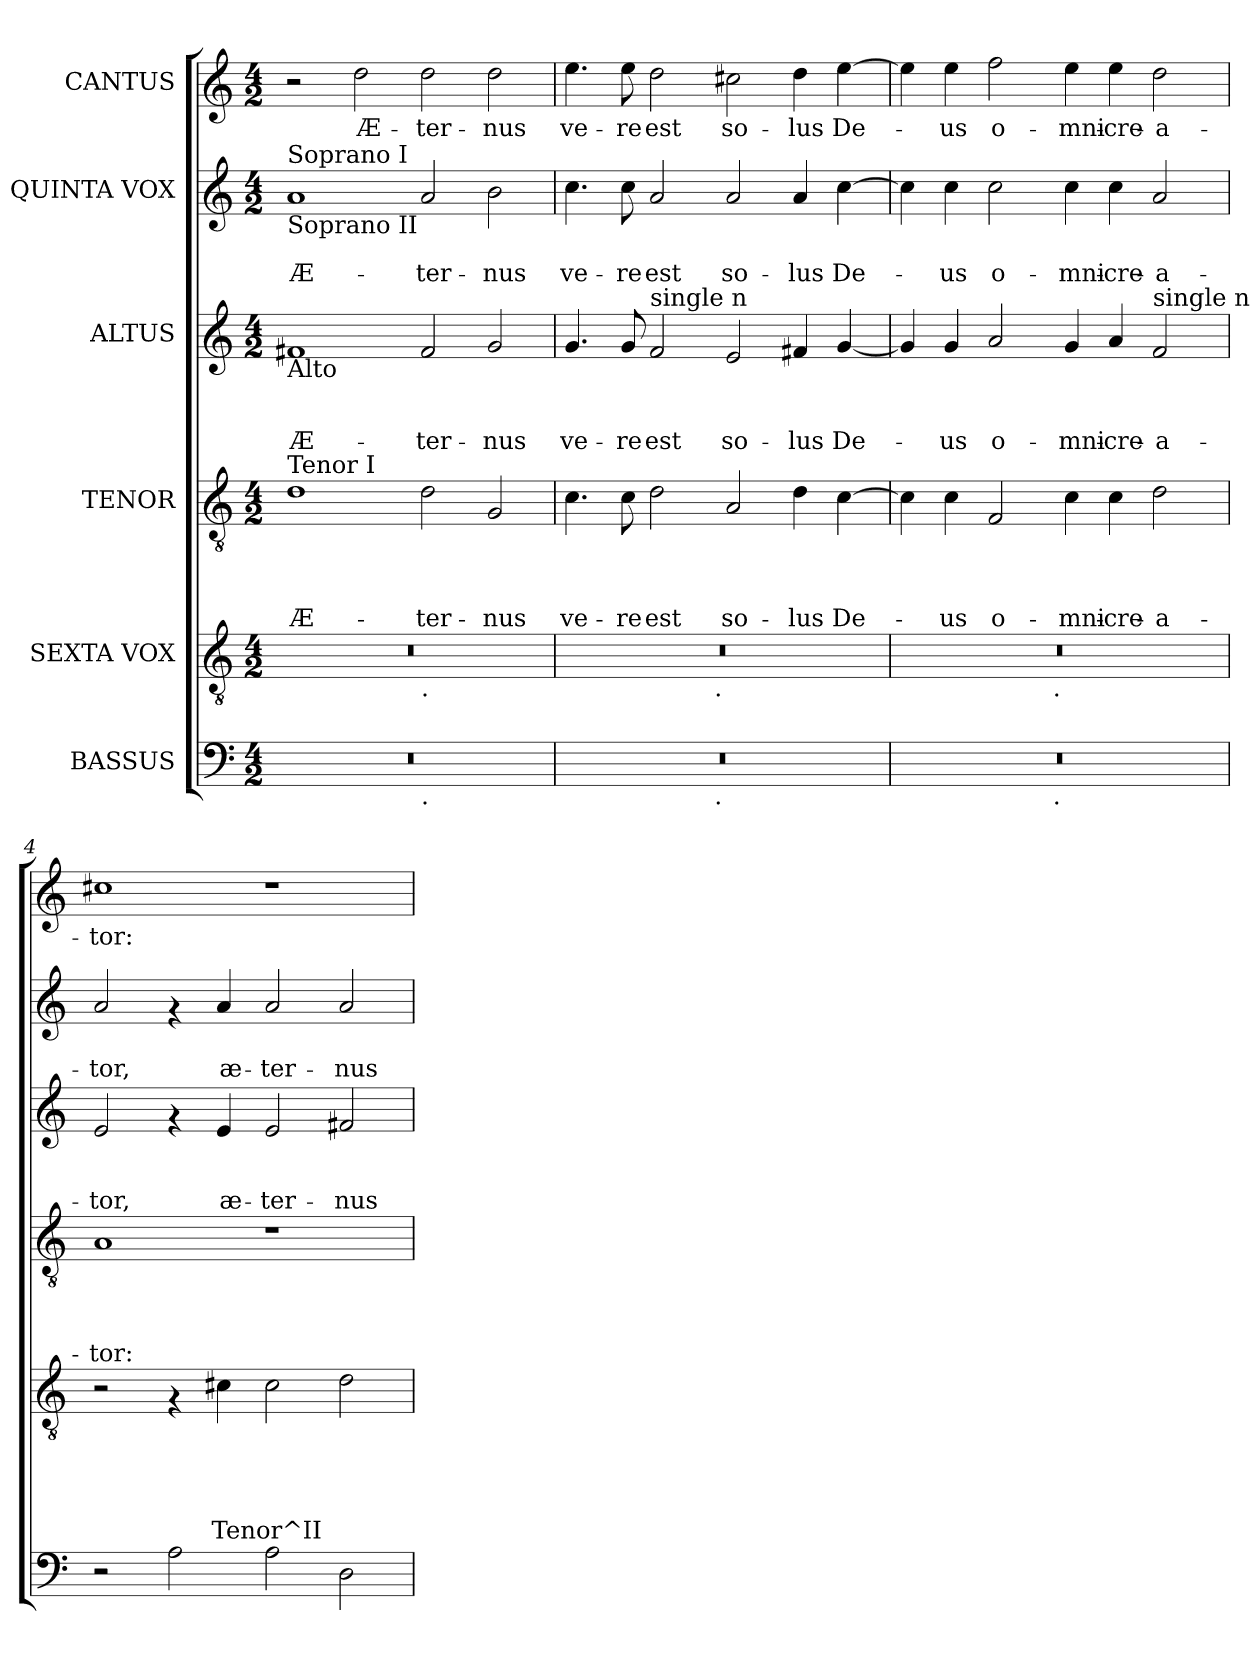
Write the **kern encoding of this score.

**kern	**kern	**text	**text	**text	**text	**text	**kern	**text	**text	**text	**text	**kern	**text	**text	**text	**kern	**text	**text	**kern	**text
*part6	*part5	*part5	*part5	*part5	*part5	*part5	*part4	*part4	*part4	*part4	*part4	*part3	*part3	*part3	*part3	*part2	*part2	*part2	*part1	*part1
*staff6	*staff5	*staff5	*staff5	*staff5	*staff5	*staff5	*staff4	*staff4	*staff4	*staff4	*staff4	*staff3	*staff3	*staff3	*staff3	*staff2	*staff2	*staff2	*staff1	*staff1
*I"BASSUS	*I"SEXTA VOX	*	*	*	*	*	*I"TENOR	*	*	*	*	*I"ALTUS	*	*	*	*I"QUINTA VOX	*	*	*I"CANTUS	*
*clefF4	*clefGv2	*	*	*	*	*	*clefGv2	*	*	*	*	*clefG2	*	*	*	*clefG2	*	*	*clefG2	*
*k[]	*k[]	*	*	*	*	*	*k[]	*	*	*	*	*k[]	*	*	*	*k[]	*	*	*k[]	*
*C:	*C:	*	*	*	*	*	*C:	*	*	*	*	*C:	*	*	*	*C:	*	*	*C:	*
*M4/2	*M4/2	*	*	*	*	*	*M4/2	*	*	*	*	*M4/2	*	*	*	*M4/2	*	*	*M4/2	*
=1	=1	=1	=1	=1	=1	=1	=1	=1	=1	=1	=1	=1	=1	=1	=1	=1	=1	=1	=1	=1
!	!	!	!	!	!	!	!	!	!	!	!	!	!	!	!	!LO:TX:b:t=Soprano II	!	!	!	!
!	!	!	!	!	!	!	!	!	!	!	!	!	!	!	!	!LO:TX:a:t=Soprano I	!	!	!	!
!	!	!	!	!	!	!	!	!	!	!	!	!LO:TX:b:t=Alto	!	!	!	!	!	!	!	!
!	!	!	!	!	!	!	!LO:TX:a:t=Tenor I	!	!	!	!	!	!	!	!	!	!	!	!	!
!	!	!	!	!	!	!	!	!	!	!	!LO:LY:b	!	!	!	!LO:LY:b	!	!	!LO:LY:b	!	!
*^	*^	*	*	*	*	*	*	*	*	*	*	*	*	*	*	*	*	*	*	*
0r	1ryy	0r	1ryy	.	.	.	.	.	1d	.	.	.	Æ-	1f#X	.	.	Æ-	1a	.	Æ-	2r	.
!	!	!	!	!	!	!	!	!	!	!	!	!	!	!	!	!	!	!	!	!	!	!LO:LY:b
.	.	.	.	.	.	.	.	.	.	.	.	.	.	.	.	.	.	.	.	.	2dd\	Æ-
!	!	!	!LO:TX:b:t=.	!	!	!	!	!	!	!	!	!	!	!	!	!	!	!	!	!	!	!
!	!LO:TX:b:t=.	!	!	!	!	!	!	!	!	!	!	!	!	!	!	!	!	!	!	!	!	!
!	!	!	!	!	!	!	!	!	!	!	!	!	!LO:LY:b	!	!	!	!LO:LY:b	!	!	!LO:LY:b	!	!LO:LY:b
.	1ryy	.	1ryy	.	.	.	.	.	2d\	.	.	.	-ter-	2f#/	.	.	-ter-	2a/	.	-ter-	2dd\	-ter-
!	!	!	!	!	!	!	!	!	!	!	!	!	!LO:LY:b	!	!	!	!LO:LY:b	!	!	!LO:LY:b	!	!LO:LY:b
.	.	.	.	.	.	.	.	.	2G/	.	.	.	-nus	2g/	.	.	-nus	2b\	.	-nus	2dd\	-nus
=2	=2	=2	=2	=2	=2	=2	=2	=2	=2	=2	=2	=2	=2	=2	=2	=2	=2	=2	=2	=2	=2	=2
!	!	!	!	!	!	!	!	!	!	!	!	!	!LO:LY:b	!	!	!	!LO:LY:b	!	!	!LO:LY:b	!	!LO:LY:b
0r	2ryy	0r	2ryy	.	.	.	.	.	4.c\	.	.	.	ve-	4.g/	.	.	ve-	4.cc\	.	ve-	4.ee\	ve-
!	!	!	!	!	!	!	!	!	!	!	!	!	!LO:LY:b	!	!	!	!LO:LY:b	!	!	!LO:LY:b	!	!LO:LY:b
.	.	.	.	.	.	.	.	.	8c\	.	.	.	-re	8g/	.	.	-re	8cc\	.	-re	8ee\	-re
!	!	!	!	!	!	!	!	!	!	!	!	!	!	!LO:TX:a:t=single n	!	!	!	!	!	!	!	!
!	!	!	!	!	!	!	!	!	!	!	!	!	!LO:LY:b	!	!	!	!LO:LY:b	!	!	!LO:LY:b	!	!LO:LY:b
.	4...ryy	.	4...ryy	.	.	.	.	.	2d\	.	.	.	est	2f/	.	.	est	2a/	.	est	2dd\	est
!	!	!	!LO:TX:b:t=.	!	!	!	!	!	!	!	!	!	!	!	!	!	!	!	!	!	!	!
!	!LO:TX:b:t=.	!	!	!	!	!	!	!	!	!	!	!	!	!	!	!	!	!	!	!	!	!
.	1ryy	.	1ryy	.	.	.	.	.	.	.	.	.	.	.	.	.	.	.	.	.	.	.
!	!	!	!	!	!	!	!	!	!	!	!	!	!LO:LY:b	!	!	!	!LO:LY:b	!	!	!LO:LY:b	!	!LO:LY:b
.	.	.	.	.	.	.	.	.	2A/	.	.	.	so-	2e/	.	.	so-	2a/	.	so-	2cc#X\	so-
!	!	!	!	!	!	!	!	!	!	!	!	!	!LO:LY:b	!	!	!	!LO:LY:b	!	!	!LO:LY:b	!	!LO:LY:b
.	.	.	.	.	.	.	.	.	4d\	.	.	.	-lus	4f#X/	.	.	-lus	4a/	.	-lus	4dd\	-lus
!	!	!	!	!	!	!	!	!	!	!	!	!	!LO:LY:b	!	!	!	!LO:LY:b	!	!	!LO:LY:b	!	!LO:LY:b
.	.	.	.	.	.	.	.	.	[>4c\	.	.	.	De-	[<4g/	.	.	De-	[>4cc\	.	De-	[>4ee\	De-
.	32ryy	.	32ryy	.	.	.	.	.	.	.	.	.	.	.	.	.	.	.	.	.	.	.
=3	=3	=3	=3	=3	=3	=3	=3	=3	=3	=3	=3	=3	=3	=3	=3	=3	=3	=3	=3	=3	=3	=3
0r	2ryy	0r	2ryy	.	.	.	.	.	4c\]	.	.	.	.	4g/]	.	.	.	4cc\]	.	.	4ee\]	.
!	!	!	!	!	!	!	!	!	!	!	!	!	!LO:LY:b	!	!	!	!LO:LY:b	!	!	!LO:LY:b	!	!LO:LY:b
.	.	.	.	.	.	.	.	.	4c\	.	.	.	-us	4g/	.	.	-us	4cc\	.	-us	4ee\	-us
!	!	!	!	!	!	!	!	!	!	!	!	!	!LO:LY:b	!	!	!	!LO:LY:b	!	!	!LO:LY:b	!	!LO:LY:b
.	4...ryy	.	4...ryy	.	.	.	.	.	2F/	.	.	.	o-	2a/	.	.	o-	2cc\	.	o-	2ff\	o-
!	!	!	!LO:TX:b:t=.	!	!	!	!	!	!	!	!	!	!	!	!	!	!	!	!	!	!	!
!	!LO:TX:b:t=.	!	!	!	!	!	!	!	!	!	!	!	!	!	!	!	!	!	!	!	!	!
.	1ryy	.	1ryy	.	.	.	.	.	.	.	.	.	.	.	.	.	.	.	.	.	.	.
!	!	!	!	!	!	!	!	!	!	!	!	!	!LO:LY:b	!	!	!	!LO:LY:b	!	!	!LO:LY:b	!	!LO:LY:b
.	.	.	.	.	.	.	.	.	4c\	.	.	.	-mni-	4g/	.	.	-mni-	4cc\	.	-mni-	4ee\	-mni-
!	!	!	!	!	!	!	!	!	!	!	!	!	!LO:LY:b	!	!	!	!LO:LY:b	!	!	!LO:LY:b	!	!LO:LY:b
.	.	.	.	.	.	.	.	.	4c\	.	.	.	-cre-	4a/	.	.	-cre-	4cc\	.	-cre-	4ee\	-cre-
!	!	!	!	!	!	!	!	!	!	!	!	!	!	!LO:TX:a:t=single n	!	!	!	!	!	!	!	!
!	!	!	!	!	!	!	!	!	!	!	!	!	!LO:LY:b	!	!	!	!LO:LY:b	!	!	!LO:LY:b	!	!LO:LY:b
.	.	.	.	.	.	.	.	.	2d\	.	.	.	-a-	2f/	.	.	-a-	2a/	.	-a-	2dd\	-a-
.	32ryy	.	32ryy	.	.	.	.	.	.	.	.	.	.	.	.	.	.	.	.	.	.	.
=4	=4	=4	=4	=4	=4	=4	=4	=4	=4	=4	=4	=4	=4	=4	=4	=4	=4	=4	=4	=4	=4	=4
!	!	!	!	!	!	!	!	!	!	!	!	!	!LO:LY:b	!	!	!	!LO:LY:b	!	!	!LO:LY:b	!	!LO:LY:b
*v	*v	*	*	*	*	*	*	*	*	*	*	*	*	*	*	*	*	*	*	*	*	*
*	*v	*v	*	*	*	*	*	*	*	*	*	*	*	*	*	*	*	*	*	*	*
2r	2r	.	.	.	.	.	1A	.	.	.	-tor:	2e/	.	.	-tor,	2a/	.	-tor,	1cc#X	-tor:
2A\	4rF	.	.	.	.	.	.	.	.	.	.	4rf	.	.	.	4rf	.	.	.	.
!	!	!	!	!	!	!LO:LY:b:rj	!	!	!	!	!	!	!	!	!LO:LY:b	!	!	!LO:LY:b	!	!
.	4c#X\	.	.	.	.	Tenor^II	.	.	.	.	.	4e/	.	.	æ-	4a/	.	æ-	.	.
!	!	!	!	!	!	!	!	!	!	!	!	!	!	!	!LO:LY:b	!	!	!LO:LY:b	!	!
2A\	2c#\	.	.	.	.	.	1r	.	.	.	.	2e/	.	.	-ter-	2a/	.	-ter-	1r	.
!	!	!	!	!	!	!	!	!	!	!	!	!	!	!	!LO:LY:b	!	!	!LO:LY:b	!	!
2D\	2d\	.	.	.	.	.	.	.	.	.	.	2f#X/	.	.	-nus	2a/	.	-nus	.	.
=	=	=	=	=	=	=	=	=	=	=	=	=	=	=	=	=	=	=	=	=
*-	*-	*-	*-	*-	*-	*-	*-	*-	*-	*-	*-	*-	*-	*-	*-	*-	*-	*-	*-	*-
